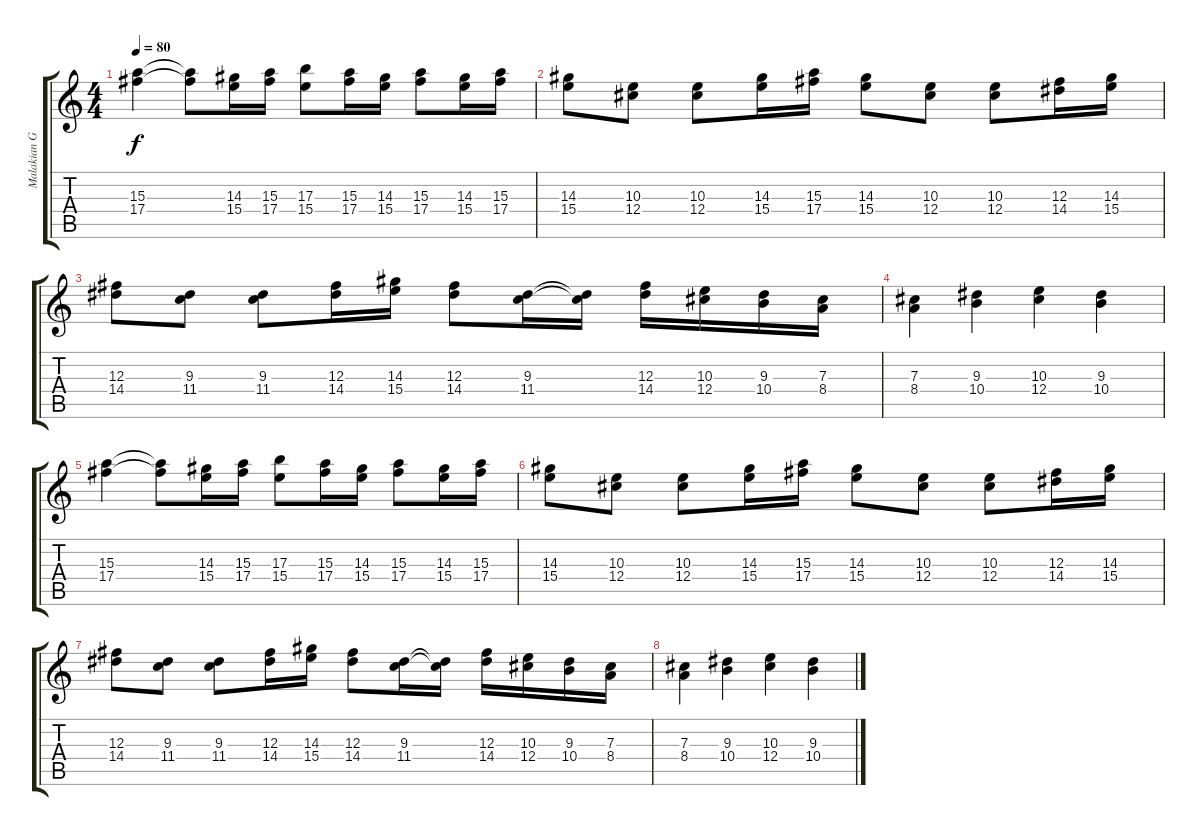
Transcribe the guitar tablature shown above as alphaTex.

\track ("Malakian Gtr 3" "Malakian G") {instrument electricguitarjazz}
\staff {score tabs}
\tuning (Eb4 Bb3 Gb3 Db3 Ab2 Db2) {hide}
\ts (4 4)
\tempo 80
\clef g2
\ks c
(15.3 17.4).4{dy f} (15.3{t} 17.4{t}).8 (14.3 15.4).16 (15.3 17.4).16 (17.3 15.4).8 (15.3 17.4).16 (14.3 15.4).16 (15.3 17.4).8 (14.3 15.4).16 (15.3 17.4).16 |
(14.3 15.4).8 (10.3 12.4).8 (10.3 12.4).8 (14.3 15.4).16 (15.3 17.4).16 (14.3 15.4).8 (10.3 12.4).8 (10.3 12.4).8 (12.3 14.4).16 (14.3 15.4).16 |
(12.3 14.4).8 (9.3 11.4).8 (9.3 11.4).8 (12.3 14.4).16 (14.3 15.4).16 (12.3 14.4).8 (9.3 11.4).16 (9.3{t} 11.4{t}).16 (12.3 14.4).16 (10.3 12.4).16 (9.3 10.4).16 (7.3 8.4).16 |
(7.3 8.4).4 (9.3 10.4).4 (10.3 12.4).4 (9.3 10.4).4 |
(15.3 17.4).4 (15.3{t} 17.4{t}).8 (14.3 15.4).16 (15.3 17.4).16 (17.3 15.4).8 (15.3 17.4).16 (14.3 15.4).16 (15.3 17.4).8 (14.3 15.4).16 (15.3 17.4).16 |
(14.3 15.4).8 (10.3 12.4).8 (10.3 12.4).8 (14.3 15.4).16 (15.3 17.4).16 (14.3 15.4).8 (10.3 12.4).8 (10.3 12.4).8 (12.3 14.4).16 (14.3 15.4).16 |
(12.3 14.4).8 (9.3 11.4).8 (9.3 11.4).8 (12.3 14.4).16 (14.3 15.4).16 (12.3 14.4).8 (9.3 11.4).16 (9.3{t} 11.4{t}).16 (12.3 14.4).16 (10.3 12.4).16 (9.3 10.4).16 (7.3 8.4).16 |
(7.3 8.4).4 (9.3 10.4).4 (10.3 12.4).4 (9.3 10.4).4
